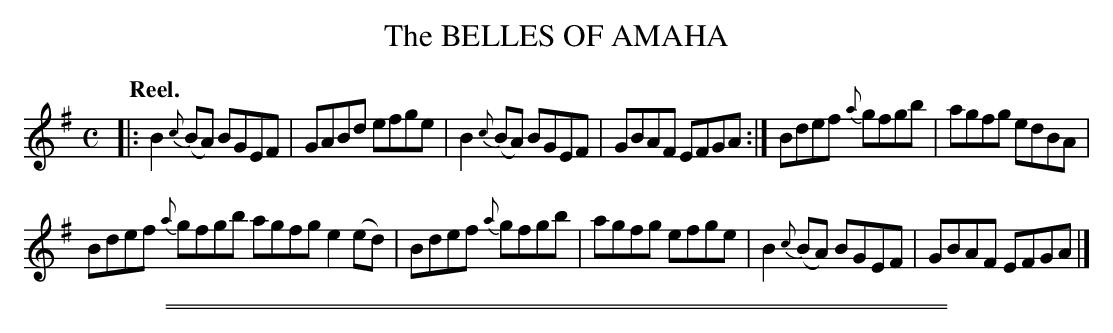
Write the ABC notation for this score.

X:1
T: The BELLES OF AMAHA
Q: "Reel."
M: C
L: 1/8
K: Em
|:\
B2{c}(BA) BGEF | GABd efge |\
B2{c}(BA) BGEF | GBAF EFGA :|\
Bdef {a}gfgb | agfg edBA |
Bdef {a}gfgb agfg e2(ed) |\
Bdef {a}gfgb | agfg efge |\
B2{c}(BA) BGEF | GBAF EFGA |]
